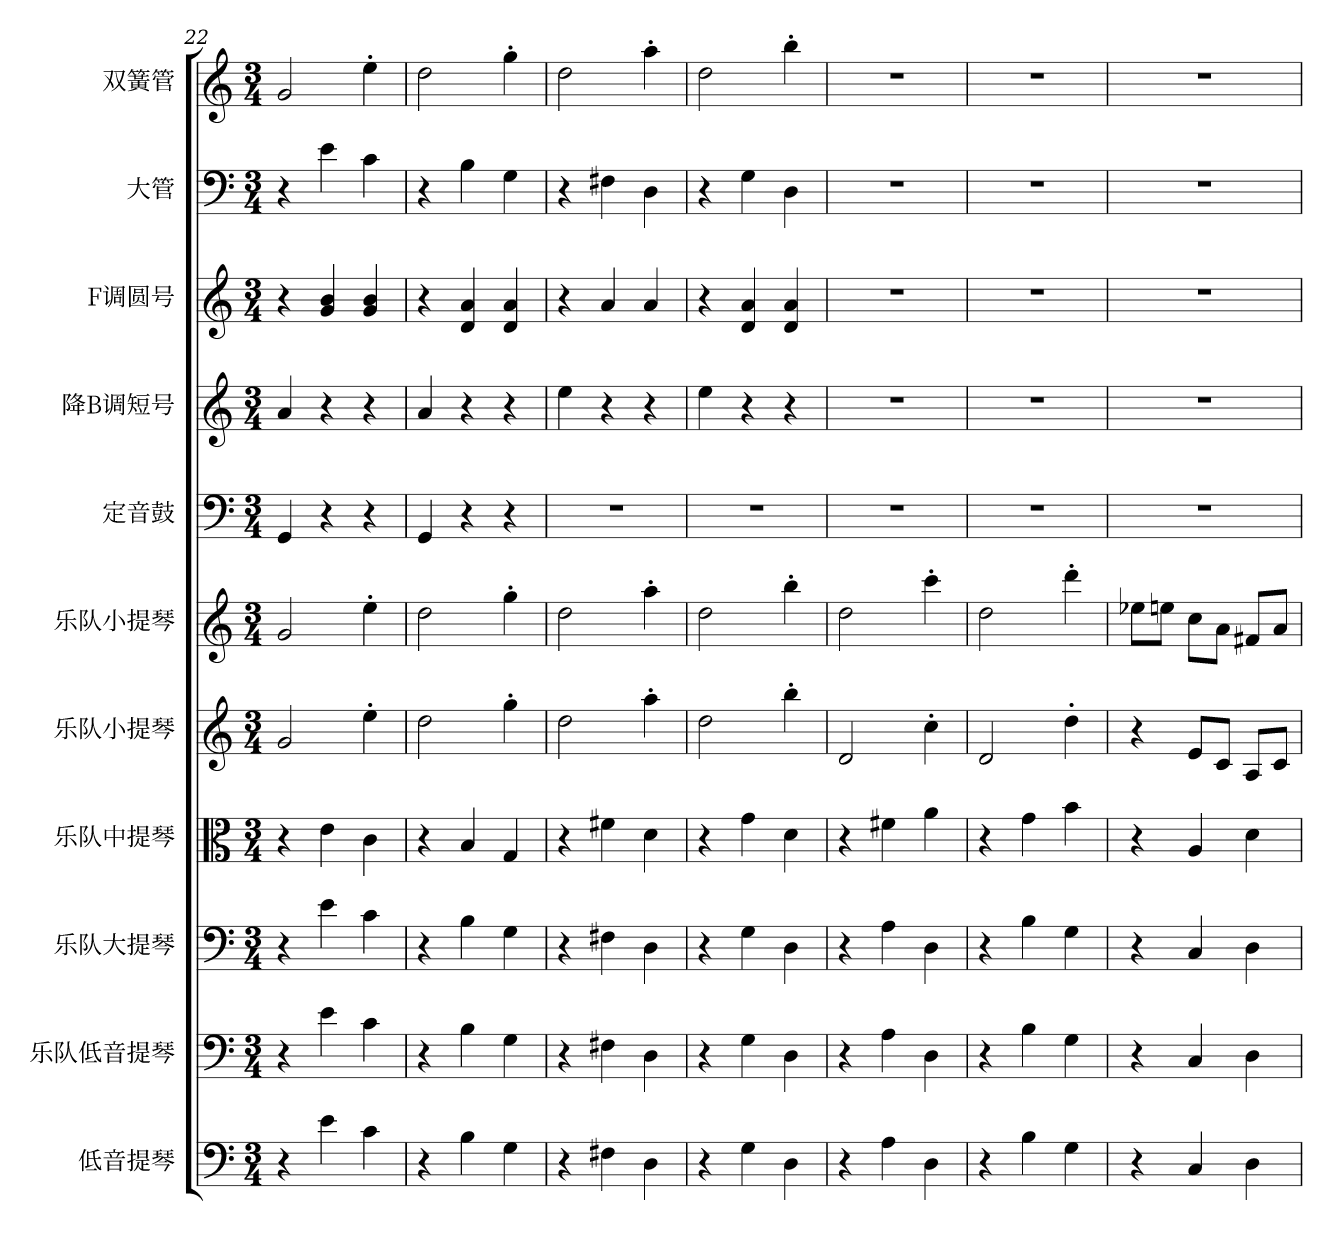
**kern	**kern	**kern	**kern	**kern	**kern	**kern	**kern	**kern	**kern	**kern
*part11	*part10	*part9	*part8	*part7	*part6	*part5	*part4	*part3	*part2	*part1
*staff11	*staff10	*staff9	*staff8	*staff7	*staff6	*staff5	*staff4	*staff3	*staff2	*staff1
*I"低音提琴	*I"乐队低音提琴	*I"乐队大提琴	*I"乐队中提琴	*I"乐队小提琴	*I"乐队小提琴	*I"定音鼓	*I"降B调短号	*I"F调圆号	*I"大管	*I"双簧管
*clefF4	*clefF4	*clefF4	*clefC3	*clefG2	*clefG2	*clefF4	*clefG2	*clefG2	*clefF4	*clefG2
*ITrd7c12	*ITrd7c12	*	*	*	*	*	*ITrd1c2	*ITrd4c7	*	*
*k[]	*k[]	*k[]	*k[]	*k[]	*k[]	*k[]	*k[b-e-]	*k[b-]	*k[]	*k[]
*M3/4	*M3/4	*M3/4	*M3/4	*M3/4	*M3/4	*M3/4	*M3/4	*M3/4	*M3/4	*M3/4
*MM132	*MM132	*MM132	*MM132	*MM132	*MM132	*MM132	*MM132	*MM132	*MM132	*MM132
=22	=22	=22	=22	=22	=22	=22	=22	=22	=22	=22
4r	4r	4r	4r	2g/	2g/	4GG/	4g/	4r	4r	2g/
4E\	4E\	4e\	4e\	.	.	4r	4r	4c/ 4e/	4e\	.
4C\	4C\	4c\	4c\	4ee'\	4ee'\	4r	4r	4c/ 4e/	4c\	4ee'\
=23	=23	=23	=23	=23	=23	=23	=23	=23	=23	=23
4r	4r	4r	4r	2dd\	2dd\	4GG/	4g/	4r	4r	2dd\
4BB\	4BB\	4B\	4B/	.	.	4r	4r	4G/ 4d/	4B\	.
4GG\	4GG\	4G\	4G/	4gg'\	4gg'\	4r	4r	4G/ 4d/	4G\	4gg'\
=24	=24	=24	=24	=24	=24	=24	=24	=24	=24	=24
4r	4r	4r	4r	2dd\	2dd\	2.r	4dd\	4r	4r	2dd\
4FF#X\	4FF#X\	4F#X\	4f#X\	.	.	.	4r	4d/	4F#X\	.
4DD\	4DD\	4D\	4d\	4aa'\	4aa'\	.	4r	4d/	4D\	4aa'\
=25	=25	=25	=25	=25	=25	=25	=25	=25	=25	=25
4r	4r	4r	4r	2dd\	2dd\	2.r	4dd\	4r	4r	2dd\
4GG\	4GG\	4G\	4g\	.	.	.	4r	4G/ 4d/	4G\	.
4DD\	4DD\	4D\	4d\	4bb'\	4bb'\	.	4r	4G/ 4d/	4D\	4bb'\
!!LO:PB:g=z
=26	=26	=26	=26	=26	=26	=26	=26	=26	=26	=26
4r	4r	4r	4r	2d/	2dd\	2.r	2.r	2.r	2.r	2.r
4AA\	4AA\	4A\	4f#X\	.	.	.	.	.	.	.
4DD\	4DD\	4D\	4a\	4cc'\	4ccc'\	.	.	.	.	.
=27	=27	=27	=27	=27	=27	=27	=27	=27	=27	=27
4r	4r	4r	4r	2d/	2dd\	2.r	2.r	2.r	2.r	2.r
4BB\	4BB\	4B\	4g\	.	.	.	.	.	.	.
4GG\	4GG\	4G\	4b\	4dd'\	4ddd'\	.	.	.	.	.
=28	=28	=28	=28	=28	=28	=28	=28	=28	=28	=28
4r	4r	4r	4r	4r	8ee-X\L	2.r	2.r	2.r	2.r	2.r
.	.	.	.	.	8een\J	.	.	.	.	.
4CC/	4CC/	4C/	4A/	8e/L	8cc\L	.	.	.	.	.
.	.	.	.	8c/J	8a\J	.	.	.	.	.
4DD\	4DD\	4D\	4d\	8A/L	8f#X/L	.	.	.	.	.
.	.	.	.	8c/J	8a/J	.	.	.	.	.
=	=	=	=	=	=	=	=	=	=	=
*-	*-	*-	*-	*-	*-	*-	*-	*-	*-	*-
